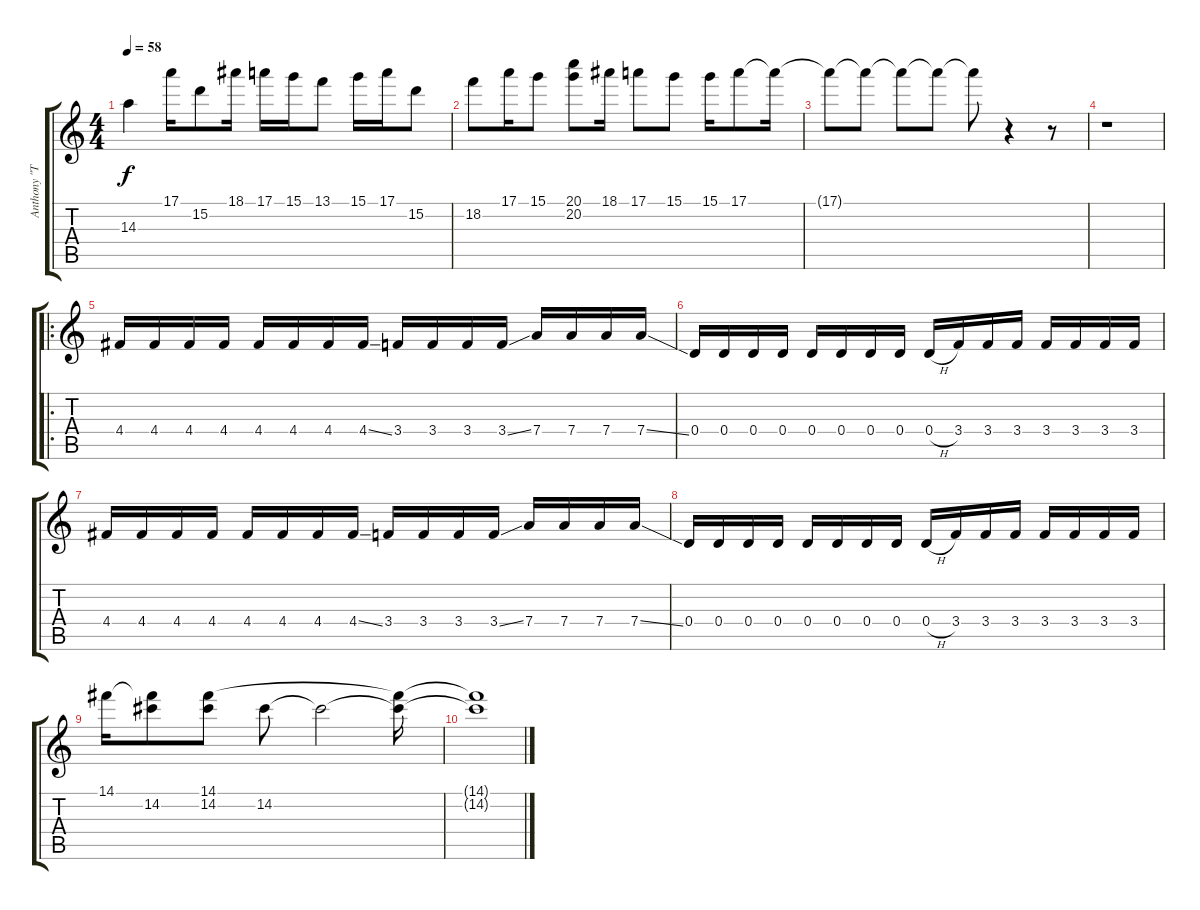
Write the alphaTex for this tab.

\track ("Anthony \"Trouble\" Valli " "Anthony \"T") {instrument distortionguitar}
\staff {score tabs}
\tuning (E4 B3 G3 D3 A2 D2) {hide}
\ts (4 4)
\tempo 58
\clef g2
\ks c
14.3.4{dy f} 17.1.16 15.2.8 18.1.16 17.1.16 15.1.16 13.1.8 15.1.16 17.1.16 15.2.8 |
18.2.8 17.1.16 15.1.8 (20.1 20.2).8 18.1.16 17.1.8 15.1.8 15.1.16 17.1.8 17.1{t}.16 |
17.1{t}.8{volume 11} 17.1{t}.8 17.1{t}.8 17.1{t}.8 17.1{t}.8 r.4 r.8 |
r.1 |
\ro
4.4.16{volume 15 instrument distortionguitar} 4.4.16 4.4.16 4.4.16 4.4.16 4.4.16 4.4.16 4.4{ss}.16 3.4.16 3.4.16 3.4.16 3.4{ss}.16 7.4.16 7.4.16 7.4.16 7.4{ss}.16 |
0.4.16 0.4.16 0.4.16 0.4.16 0.4.16 0.4.16 0.4.16 0.4.16 0.4{h}.16 3.4.16 3.4.16 3.4.16 3.4.16 3.4.16 3.4.16 3.4.16 |
4.4.16 4.4.16 4.4.16 4.4.16 4.4.16 4.4.16 4.4.16 4.4{ss}.16 3.4.16 3.4.16 3.4.16 3.4{ss}.16 7.4.16 7.4.16 7.4.16 7.4{ss}.16 |
0.4.16 0.4.16 0.4.16 0.4.16 0.4.16 0.4.16 0.4.16 0.4.16 0.4{h}.16 3.4.16 3.4.16 3.4.16 3.4.16 3.4.16 3.4.16 3.4.16 |
14.1.16 (14.1{t} 14.2).8 (14.1 14.2).8 14.2.8 14.2{t}.2 (14.1{t} 14.2{t}).16 |
(14.1{t} 14.2{t}).1
